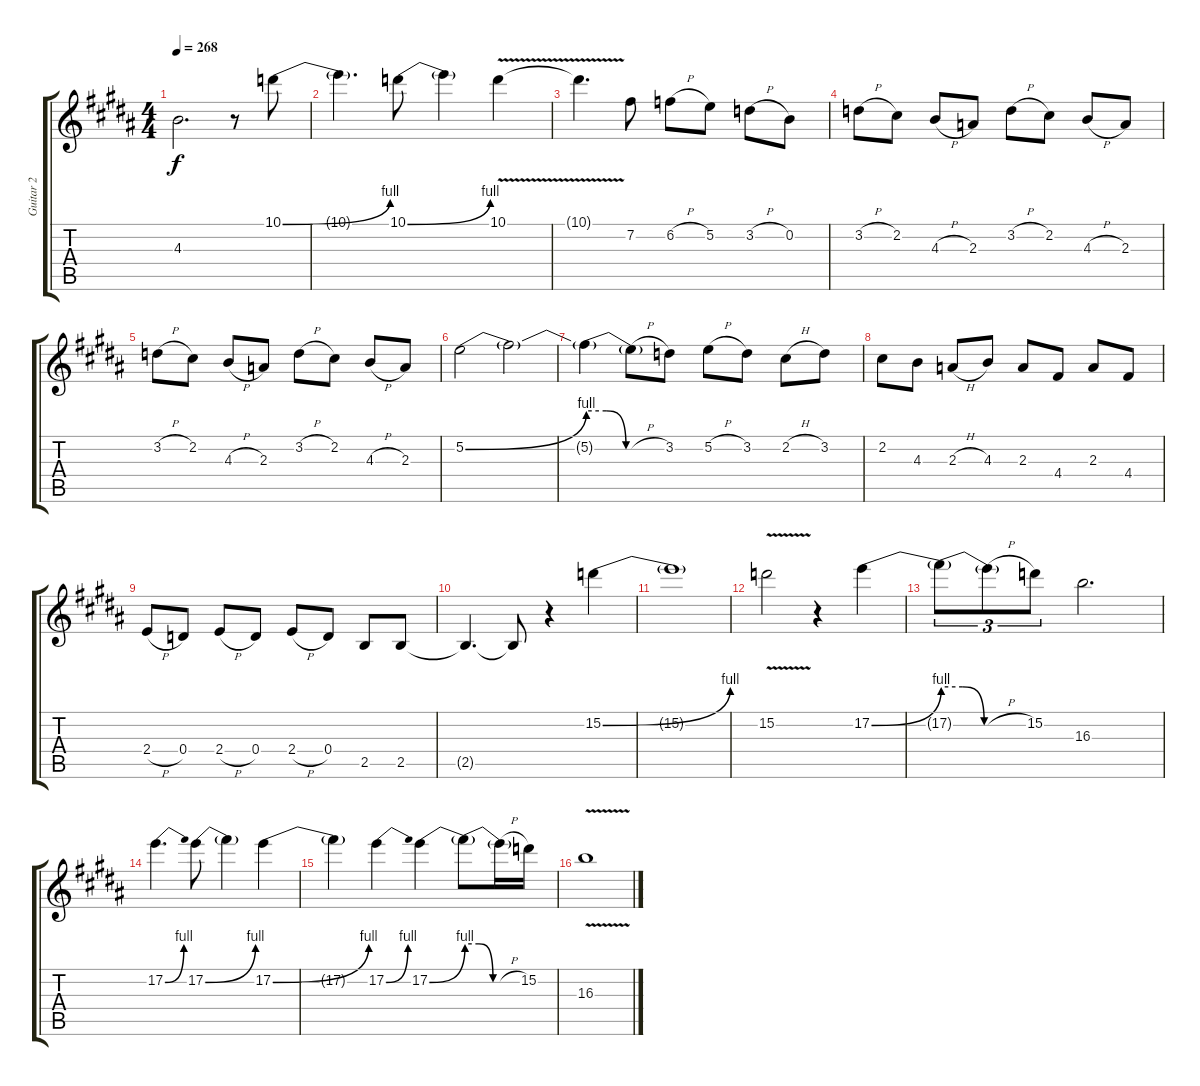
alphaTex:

\track ("Guitar 2" "Guitar 2") {instrument distortionguitar}
\staff {score tabs}
\tuning (E4 B3 G3 D3 A2 E2) {hide}
\ts (4 4)
\tempo 268
\clef g2
\ks b
4.3{t}.2{d dy f} r.8 10.1{be (bend 0 0 60 4)}.8 |
10.1{t}.4{d} 10.1{be (bend 0 0 60 4)}.8 10.1{t}.4 10.1{v}.4 |
10.1{t}.4{d} 7.2.8 6.2{h}.8 5.2.8 3.2{h}.8 0.2.8 |
3.2{h}.8 2.2.8 4.3{h}.8 2.3.8 3.2{h}.8 2.2.8 4.3{h}.8 2.3.8 |
3.2{h}.8 2.2.8 4.3{h}.8 2.3.8 3.2{h}.8 2.2.8 4.3{h}.8 2.3.8 |
5.2{be (bend 0 0 60 4)}.2 5.2{t}.2 |
5.2{be (custom 0 4 15 4 30 0 60 0) t}.4 5.2{h t}.8 3.2.8 5.2{h}.8 3.2.8 2.2{h}.8 3.2.8 |
2.2.8 4.3.8 2.3{h}.8 4.3.8 2.3.8 4.4.8 2.3.8 4.4.8 |
2.4{h}.8 0.4.8 2.4{h}.8 0.4.8 2.4{h}.8 0.4.8 2.5.8 2.5.8 |
2.5{t}.4{d} 2.5{t}.8 r.4 15.2{be (bend 0 0 60 4)}.4 |
15.2{t}.1 |
15.2{v}.2 r.4 17.2{be (bend 0 0 60 4)}.4 |
17.2{be (custom 0 4 15 4 30 0 60 0) t}.8{tu (3 2)} 17.2{h t}.8{tu (3 2)} 15.2.8{tu (3 2)} 16.3.2{d} |
17.2{be (bend 0 0 60 4)}.4{d} 17.2{be (bend 0 0 60 4)}.8 17.2{t}.4 17.2{be (bend 0 0 60 4)}.4 |
17.2{t}.4 17.2{be (bend 0 0 60 4)}.4 17.2{be (bend 0 0 60 4)}.4 17.2{be (custom 0 4 15 4 30 0 60 0) t}.8 17.2{h t}.16 15.2.16 |
16.3{v}.1
